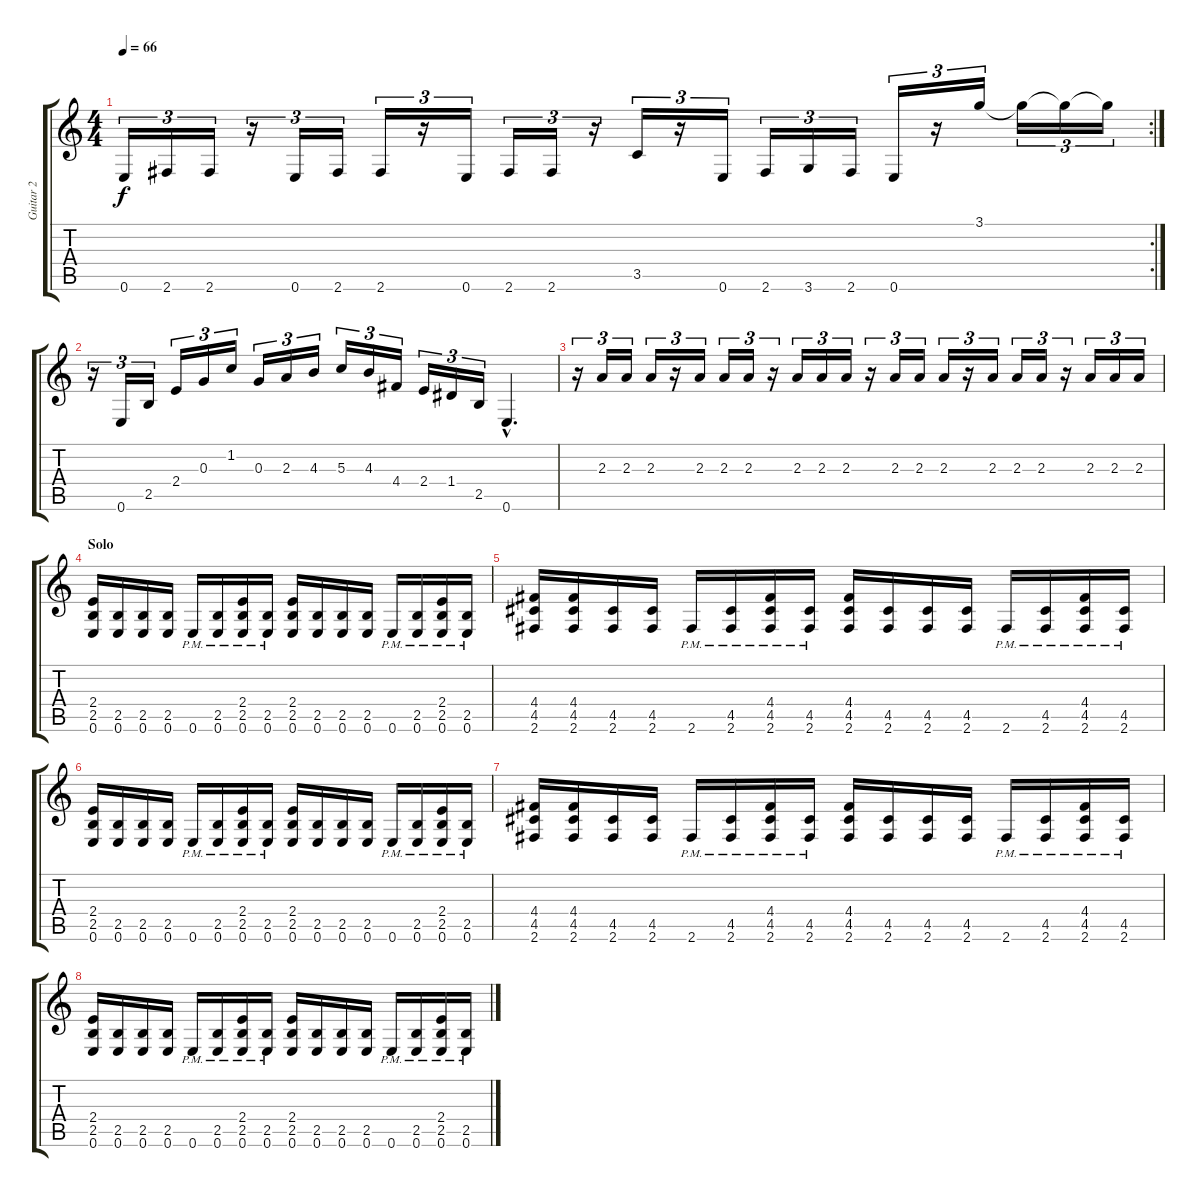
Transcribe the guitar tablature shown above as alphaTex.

\track ("Guitar 2" "Guitar 2") {instrument distortionguitar}
\staff {score tabs}
\tuning (E4 B3 G3 D3 A2 E2) {hide}
\rc 2
\ts (4 4)
\tempo 66
\clef g2
\ks c
0.6.16{tu (3 2) dy f} 2.6.16{tu (3 2)} 2.6.16{tu (3 2)} r.16{tu (3 2)} 0.6.16{tu (3 2)} 2.6.16{tu (3 2)} 2.6.16{tu (3 2)} r.16{tu (3 2)} 0.6.16{tu (3 2)} 2.6.16{tu (3 2)} 2.6.16{tu (3 2)} r.16{tu (3 2)} 3.5.16{tu (3 2)} r.16{tu (3 2)} 0.6.16{tu (3 2)} 2.6.16{tu (3 2)} 3.6.16{tu (3 2)} 2.6.16{tu (3 2)} 0.6.16{tu (3 2)} r.16{tu (3 2)} 3.1.16{tu (3 2)} 3.1{t}.16{tu (3 2)} 3.1{t}.16{tu (3 2)} 3.1{t}.16{tu (3 2)} |
r.16{tu (3 2)} 0.6.16{tu (3 2)} 2.5.16{tu (3 2)} 2.4.16{tu (3 2)} 0.3.16{tu (3 2)} 1.2.16{tu (3 2)} 0.3.16{tu (3 2)} 2.3.16{tu (3 2)} 4.3.16{tu (3 2)} 5.3.16{tu (3 2)} 4.3.16{tu (3 2)} 4.4.16{tu (3 2)} 2.4.16{tu (3 2)} 1.4.16{tu (3 2)} 2.5.16{tu (3 2)} 0.6{hac}.4{d} |
r.16{tu (3 2)} 2.3.16{tu (3 2)} 2.3.16{tu (3 2)} 2.3.16{tu (3 2)} r.16{tu (3 2)} 2.3.16{tu (3 2)} 2.3.16{tu (3 2)} 2.3.16{tu (3 2)} r.16{tu (3 2)} 2.3.16{tu (3 2)} 2.3.16{tu (3 2)} 2.3.16{tu (3 2)} r.16{tu (3 2)} 2.3.16{tu (3 2)} 2.3.16{tu (3 2)} 2.3.16{tu (3 2)} r.16{tu (3 2)} 2.3.16{tu (3 2)} 2.3.16{tu (3 2)} 2.3.16{tu (3 2)} r.16{tu (3 2)} 2.3.16{tu (3 2)} 2.3.16{tu (3 2)} 2.3.16{tu (3 2)} |
\section ("" "Solo")
(2.4 2.5 0.6).16 (2.5 0.6).16 (2.5 0.6).16 (2.5 0.6).16 0.6{pm}.16 (2.5 0.6{pm}).16 (2.4 2.5 0.6{pm}).16 (2.5 0.6{pm}).16 (2.4 2.5 0.6).16 (2.5 0.6).16 (2.5 0.6).16 (2.5 0.6).16 0.6{pm}.16 (2.5 0.6{pm}).16 (2.4 2.5 0.6{pm}).16 (2.5 0.6{pm}).16 |
(4.4 4.5 2.6).16 (4.4 4.5 2.6).16 (4.5 2.6).16 (4.5 2.6).16 2.6{pm}.16 (4.5 2.6{pm}).16 (4.4 4.5 2.6{pm}).16 (4.5 2.6{pm}).16 (4.4 4.5 2.6).16 (4.5 2.6).16 (4.5 2.6).16 (4.5 2.6).16 2.6{pm}.16 (4.5 2.6{pm}).16 (4.4 4.5 2.6{pm}).16 (4.5 2.6{pm}).16 |
(2.4 2.5 0.6).16 (2.5 0.6).16 (2.5 0.6).16 (2.5 0.6).16 0.6{pm}.16 (2.5 0.6{pm}).16 (2.4 2.5 0.6{pm}).16 (2.5 0.6{pm}).16 (2.4 2.5 0.6).16 (2.5 0.6).16 (2.5 0.6).16 (2.5 0.6).16 0.6{pm}.16 (2.5 0.6{pm}).16 (2.4 2.5 0.6{pm}).16 (2.5 0.6{pm}).16 |
(4.4 4.5 2.6).16 (4.4 4.5 2.6).16 (4.5 2.6).16 (4.5 2.6).16 2.6{pm}.16 (4.5 2.6{pm}).16 (4.4 4.5 2.6{pm}).16 (4.5 2.6{pm}).16 (4.4 4.5 2.6).16 (4.5 2.6).16 (4.5 2.6).16 (4.5 2.6).16 2.6{pm}.16 (4.5 2.6{pm}).16 (4.4 4.5 2.6{pm}).16 (4.5 2.6{pm}).16 |
(2.4 2.5 0.6).16 (2.5 0.6).16 (2.5 0.6).16 (2.5 0.6).16 0.6{pm}.16 (2.5 0.6{pm}).16 (2.4 2.5 0.6{pm}).16 (2.5 0.6{pm}).16 (2.4 2.5 0.6).16 (2.5 0.6).16 (2.5 0.6).16 (2.5 0.6).16 0.6{pm}.16 (2.5 0.6{pm}).16 (2.4 2.5 0.6{pm}).16 (2.5 0.6{pm}).16
